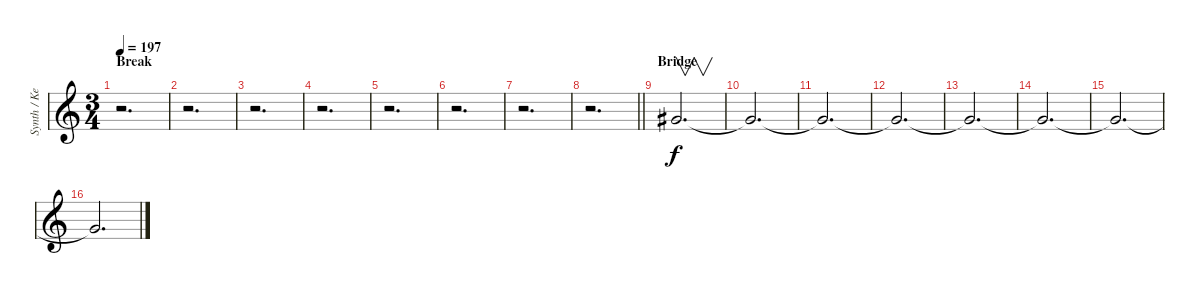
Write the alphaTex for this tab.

\track ("Synth / Keyboard I" "Synth / Ke") {instrument stringensemble1}
\staff {score}
\tuning (Eb4 Bb3 Gb3 Db3 Ab2 Db2) {hide}
\ts (3 4)
\section ("" "Break")
\tempo 197
\clef g2
\ks c
r.2{d dy f} |
r.2{d} |
r.2{d} |
r.2{d} |
r.2{d} |
r.2{d} |
r.2{d} |
\barLineRight lightlight
r.2{d} |
\section ("" "Bridge")
14.3.2{v d volume 3 instrument lead6voice} |
14.3{t}.2{d} |
14.3{t}.2{d} |
14.3{t}.2{d} |
14.3{t}.2{d volume 4} |
14.3{t}.2{d} |
14.3{t}.2{d} |
14.3{t}.2{d}
